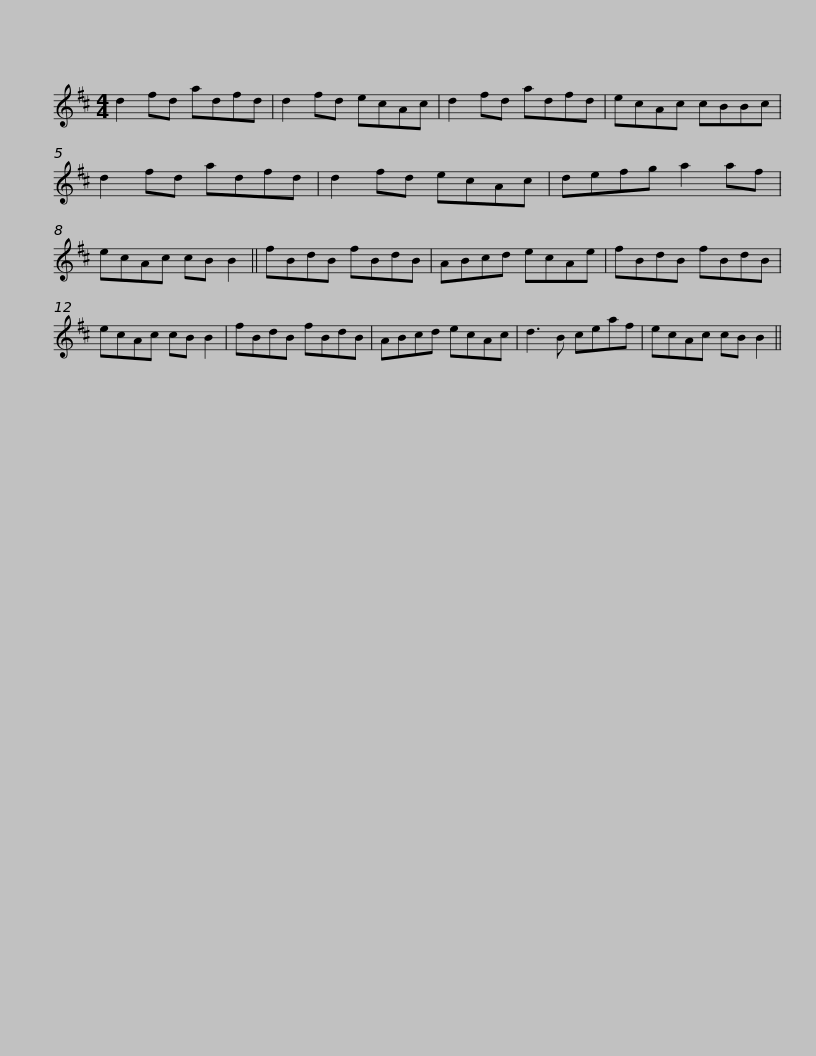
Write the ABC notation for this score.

X:1
L:1/8
M:4/4
I:linebreak $
K:D
V:1 treble
V:1
 d2 fd adfd | d2 fd ecAc | d2 fd adfd | ecAc cBBc | d2 fd adfd | %5
 d2 fd ecAc |$ defg a2 af | ecAc cB B2 || fBdB fBdB | ABcd ecAe | %10
 fBdB fBdB | ecAc cB B2 |$ fBdB fBdB | ABcd ecAc | d3 B ceaf | %15
 ecAc cB B2 || %16
